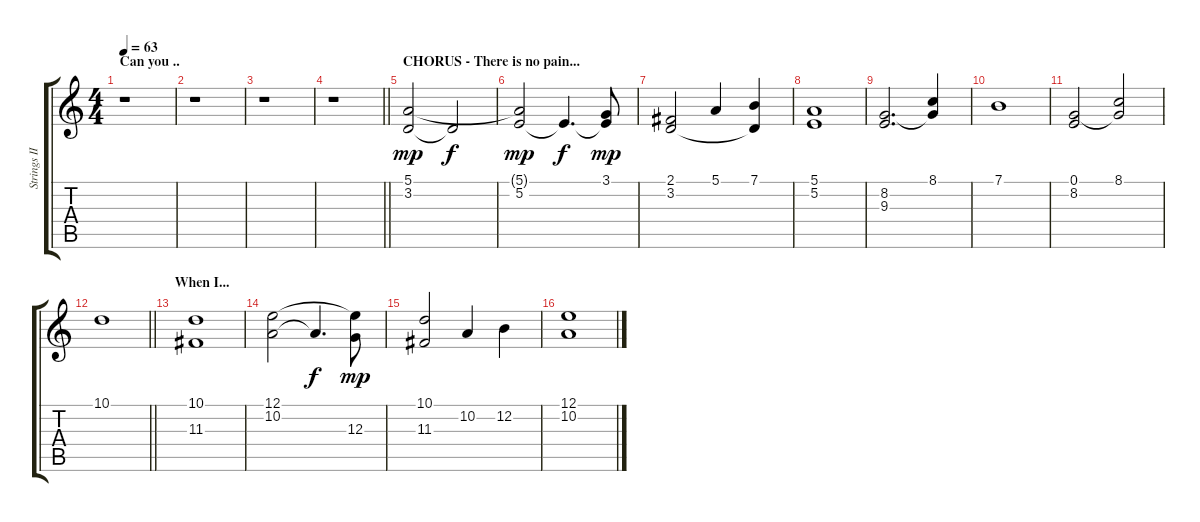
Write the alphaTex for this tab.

\track ("Strings II (NY Orchestra)" "Strings II") {instrument stringensemble1}
\staff {score tabs}
\tuning (E4 B3 G3 D3 A2 E2) {hide}
\ts (4 4)
\section ("" "Can you ..")
\tempo 63
\clef g2
\ks c
r.1{dy mp} |
r.1 |
r.1 |
\barLineRight lightlight
r.1 |
\section ("" "CHORUS - There is no pain...")
(5.1 3.2).2 3.2{t}.2{dy f} |
(5.1{t} 5.2).2{dy mp} 5.2{t}.4{d dy f} (3.1 5.2{t}).8{dy mp} |
(2.1 3.2).2 5.1.4 (7.1 3.2{t}).4 |
(5.1 5.2).1 |
(8.2 9.3).2{d} (8.1 8.2{t}).4 |
7.1.1 |
(0.1 8.2).2 (8.1 8.2{t}).2 |
\barLineRight lightlight
10.1.1 |
\section ("" "When I...")
(10.1 11.3).1 |
(12.1 10.2).2 10.2{t}.4{d dy f} (12.1{t} 12.3).8{dy mp} |
(10.1 11.3).2 10.2.4 12.2.4 |
(12.1 10.2).1
